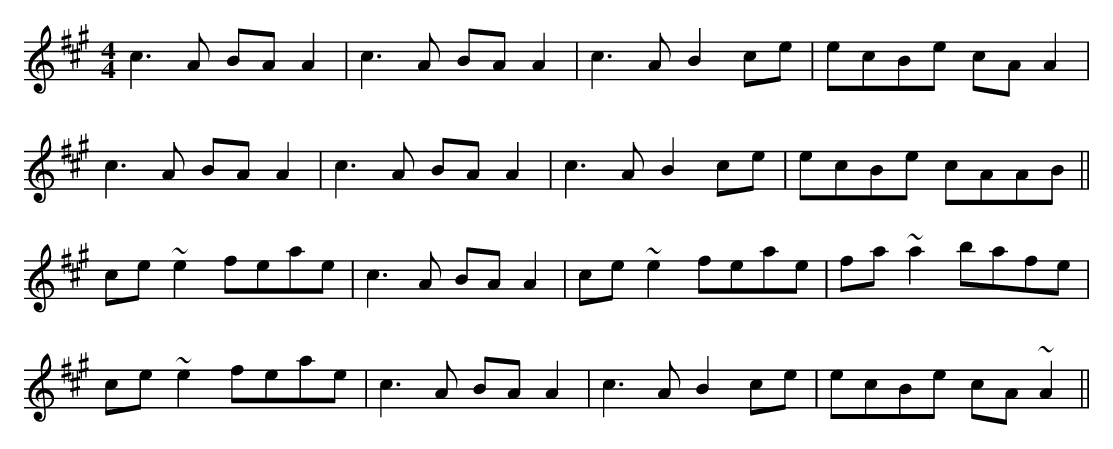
X:1
M:4/4
K:A
c3A BAA2|c3A BAA2|c3A B2 ce|ecBe cAA2|
c3A BAA2|c3A BAA2|c3A B2 ce|ecBe cAAB||
ce~e2 feae|c3A BAA2|ce~e2 feae|fa~a2 bafe|
ce~e2 feae|c3A BAA2|c3A B2 ce|ecBe cA~A2||
